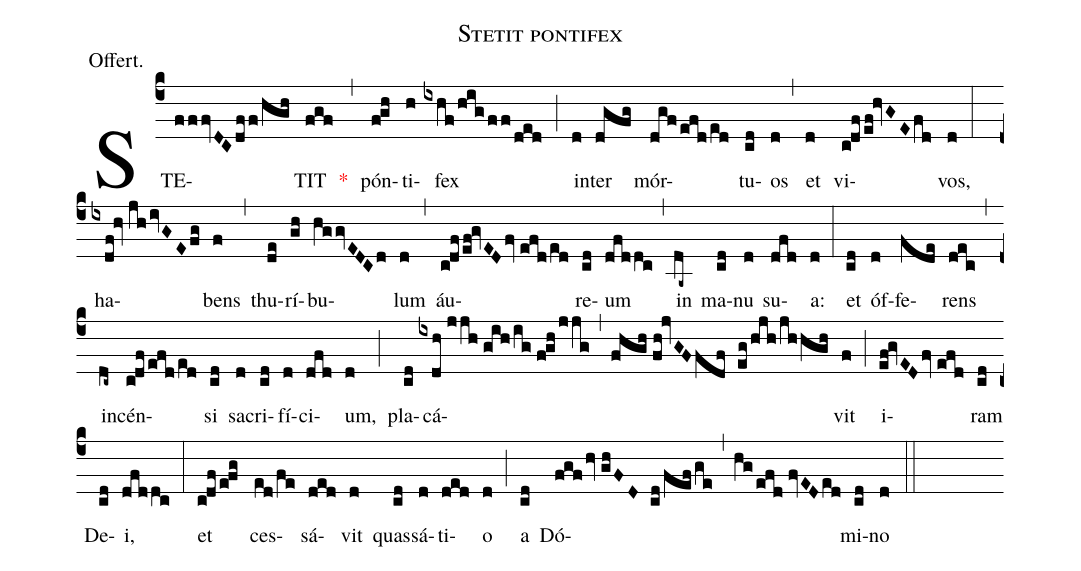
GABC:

name:Stetit pontifex;
annotation:Offert.;
mode:I.;
office-part:Offertory;
%%
(c4) STE(fffvDCdff/hgh)TIT(fgf) <v>\red{*}</v>(,) pón(f!gh)ti(h)fex(ixhf/hig/ff/ded) (;) in(d)ter(dgfg) mór(dgf/efd/ed)tu(cd)os(d) (,) et(d) vi(c!df/ef!hvGEfd)vos,(d) (:) ha(ixdf!hv//jhivGEfg)bens(f) (,) thu(de)rí(gh)bu(hggvEDCd)lum(d) (,) áu(c!df/ef!gvEDfv//efd/ed)re(cd)um(dfddc) (,) in(da~) ma(cd)nu(d) su(dfd)a:(d) (:) et(cd) óf(d)fe(fde)rens(dec) (,) in(dc~)cén(c!df/efd/ed)si(cd) sa(d)cri(cd)fí(d)ci(dfd)um,(d) (;) pla(cd)cá(ixdh//jjh//gih/ig//f!gh/jjg,fhgh//fh!jvGFfdf eg/hjh/jhhgh)vit(f) (;) i(ef!gvEDfv//efd)ram(cd) De(cd)i,(dfddc) (:) et(c!df/e!fg) ces(ed/fe)sá(ded)vit(d) quas(cd)sá(d)ti(ded)o(d) (;) a(cd) Dó(fgfhv//ghFD cd/fef/ge,hg/efd//fvEDed)mi(cd)no(d) (::)
